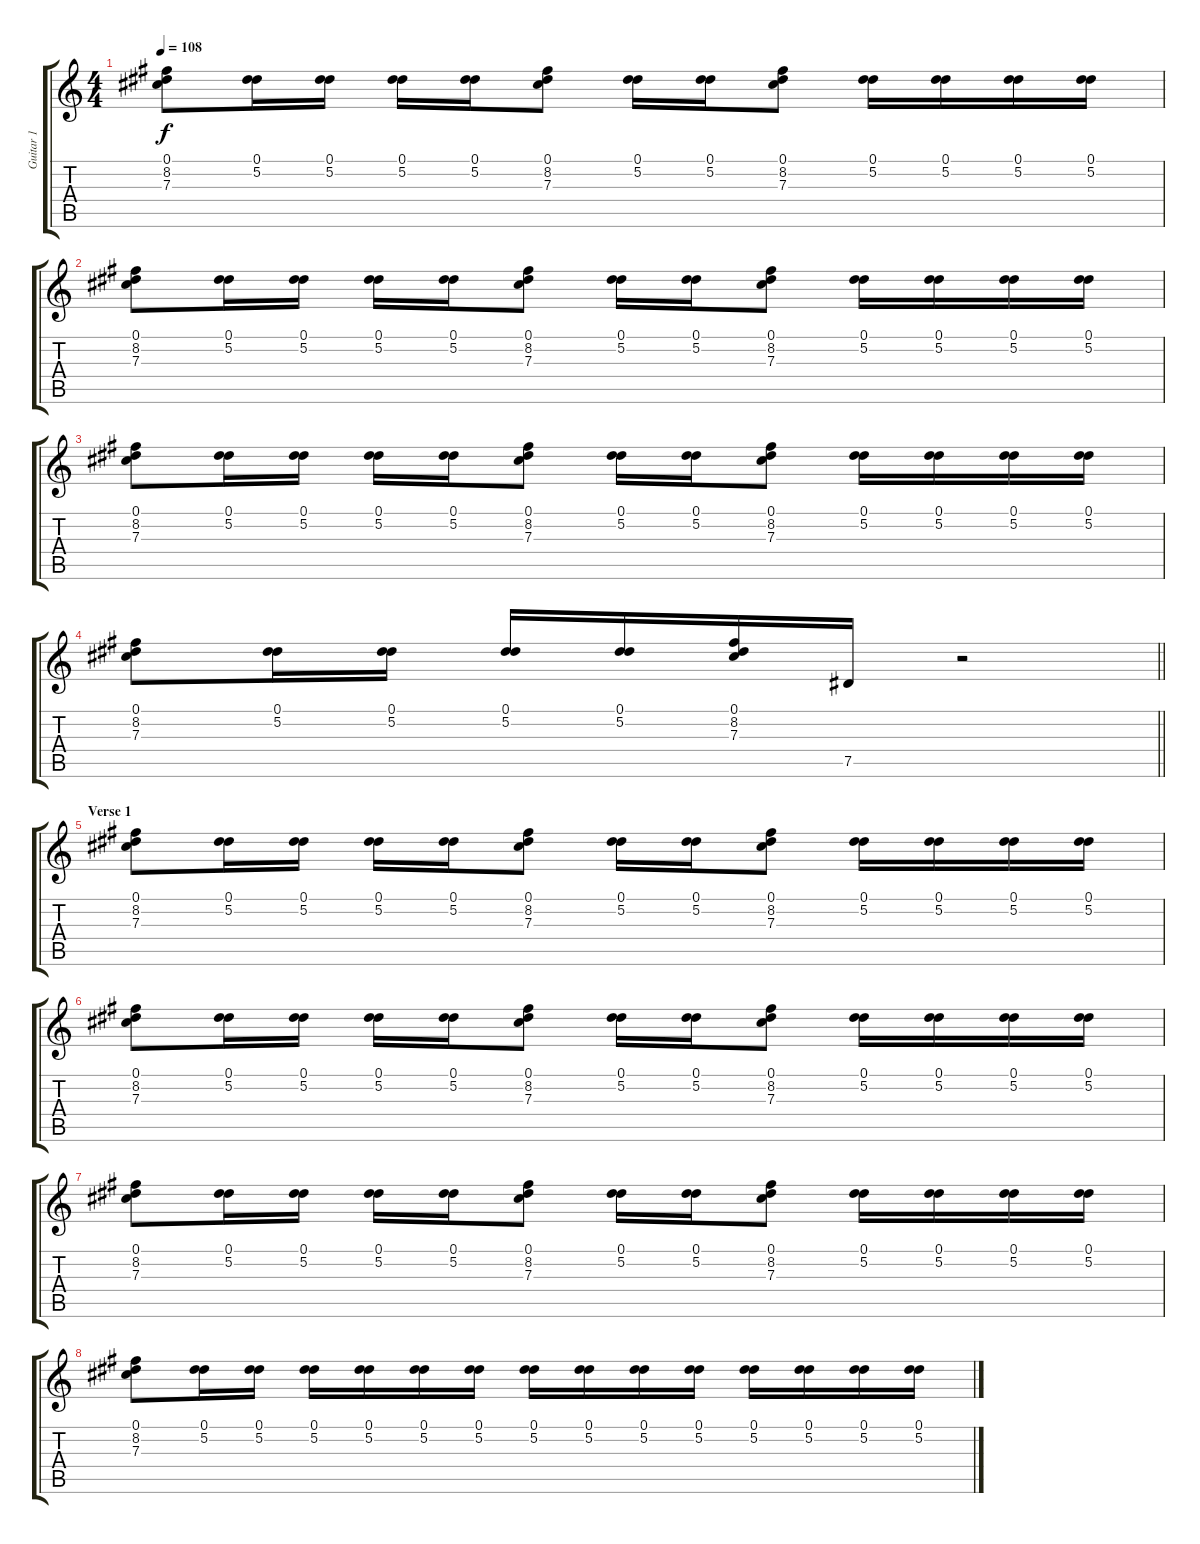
\track ("Guitar 1" "Guitar 1") {instrument electricguitarclean}
\staff {score tabs}
\tuning (Eb4 Bb3 Gb3 Db3 Ab2 Eb2) {hide}
\ts (4 4)
\tempo 108
\clef g2
\ks c
(0.1 8.2 7.3).8{dy f instrument electricguitarclean} (0.1 5.2).16 (0.1 5.2).16 (0.1 5.2).16 (0.1 5.2).16 (0.1 8.2 7.3).8 (0.1 5.2).16 (0.1 5.2).16 (0.1 8.2 7.3).8 (0.1 5.2).16 (0.1 5.2).16 (0.1 5.2).16 (0.1 5.2).16 |
(0.1 8.2 7.3).8 (0.1 5.2).16 (0.1 5.2).16 (0.1 5.2).16 (0.1 5.2).16 (0.1 8.2 7.3).8 (0.1 5.2).16 (0.1 5.2).16 (0.1 8.2 7.3).8 (0.1 5.2).16 (0.1 5.2).16 (0.1 5.2).16 (0.1 5.2).16 |
(0.1 8.2 7.3).8 (0.1 5.2).16 (0.1 5.2).16 (0.1 5.2).16 (0.1 5.2).16 (0.1 8.2 7.3).8 (0.1 5.2).16 (0.1 5.2).16 (0.1 8.2 7.3).8 (0.1 5.2).16 (0.1 5.2).16 (0.1 5.2).16 (0.1 5.2).16 |
\barLineRight lightlight
(0.1 8.2 7.3).8 (0.1 5.2).16 (0.1 5.2).16 (0.1 5.2).16 (0.1 5.2).16 (0.1 8.2 7.3).16 7.5.16 r.2 |
\section ("" "Verse 1")
(0.1 8.2 7.3).8 (0.1 5.2).16 (0.1 5.2).16 (0.1 5.2).16 (0.1 5.2).16 (0.1 8.2 7.3).8 (0.1 5.2).16 (0.1 5.2).16 (0.1 8.2 7.3).8 (0.1 5.2).16 (0.1 5.2).16 (0.1 5.2).16 (0.1 5.2).16 |
(0.1 8.2 7.3).8 (0.1 5.2).16 (0.1 5.2).16 (0.1 5.2).16 (0.1 5.2).16 (0.1 8.2 7.3).8 (0.1 5.2).16 (0.1 5.2).16 (0.1 8.2 7.3).8 (0.1 5.2).16 (0.1 5.2).16 (0.1 5.2).16 (0.1 5.2).16 |
(0.1 8.2 7.3).8 (0.1 5.2).16 (0.1 5.2).16 (0.1 5.2).16 (0.1 5.2).16 (0.1 8.2 7.3).8 (0.1 5.2).16 (0.1 5.2).16 (0.1 8.2 7.3).8 (0.1 5.2).16 (0.1 5.2).16 (0.1 5.2).16 (0.1 5.2).16 |
(0.1 8.2 7.3).8 (0.1 5.2).16 (0.1 5.2).16 (0.1 5.2).16 (0.1 5.2).16 (0.1 5.2).16 (0.1 5.2).16 (0.1 5.2).16 (0.1 5.2).16 (0.1 5.2).16 (0.1 5.2).16 (0.1 5.2).16 (0.1 5.2).16 (0.1 5.2).16 (0.1 5.2).16
